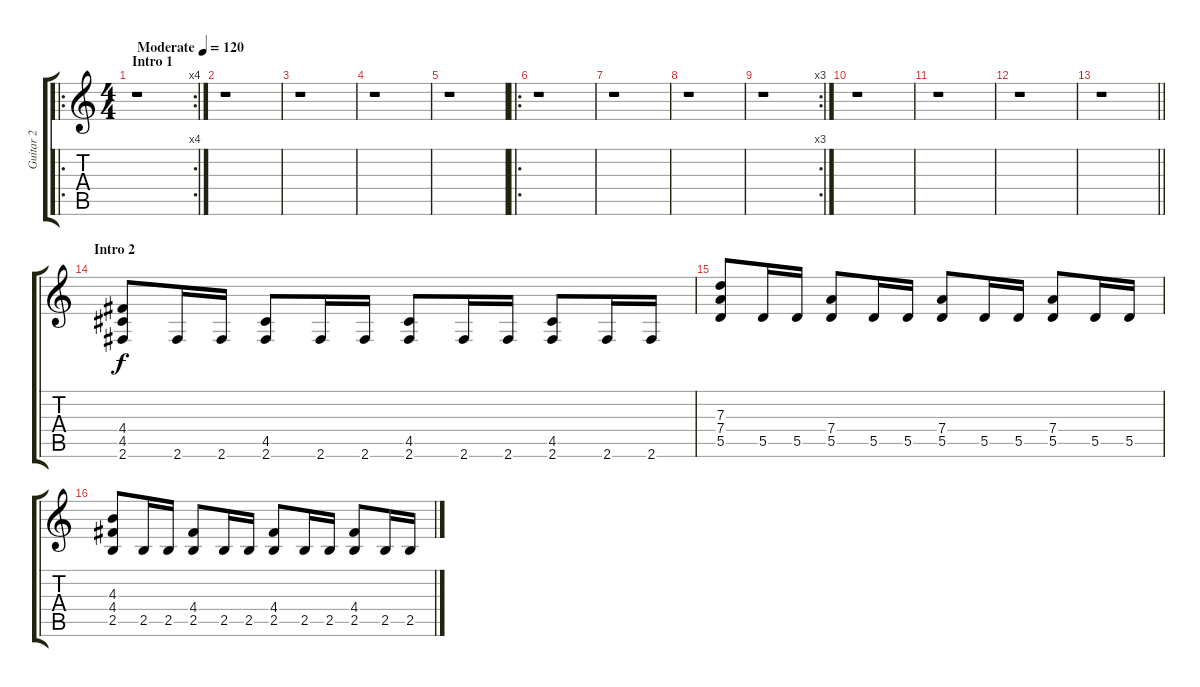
\track ("Guitar 2" "Guitar 2") {instrument overdrivenguitar}
\staff {score tabs}
\tuning (E4 B3 G3 D3 A2 E2) {hide}
\ro
\rc 4
\ts (4 4)
\section ("" "Intro 1")
\tempo (120 "Moderate")
\clef g2
\ks c
r.1{dy f instrument overdrivenguitar} |
r.1 |
r.1 |
r.1 |
r.1 |
\ro
r.1 |
r.1 |
r.1 |
\rc 3
r.1 |
r.1 |
r.1 |
r.1 |
\barLineRight lightlight
r.1 |
\section ("" "Intro 2")
(4.4 4.5 2.6).8 2.6.16 2.6.16 (4.5 2.6).8 2.6.16 2.6.16 (4.5 2.6).8 2.6.16 2.6.16 (4.5 2.6).8 2.6.16 2.6.16 |
(7.3 7.4 5.5).8 5.5.16 5.5.16 (7.4 5.5).8 5.5.16 5.5.16 (7.4 5.5).8 5.5.16 5.5.16 (7.4 5.5).8 5.5.16 5.5.16 |
(4.3 4.4 2.5).8 2.5.16 2.5.16 (4.4 2.5).8 2.5.16 2.5.16 (4.4 2.5).8 2.5.16 2.5.16 (4.4 2.5).8 2.5.16 2.5.16
